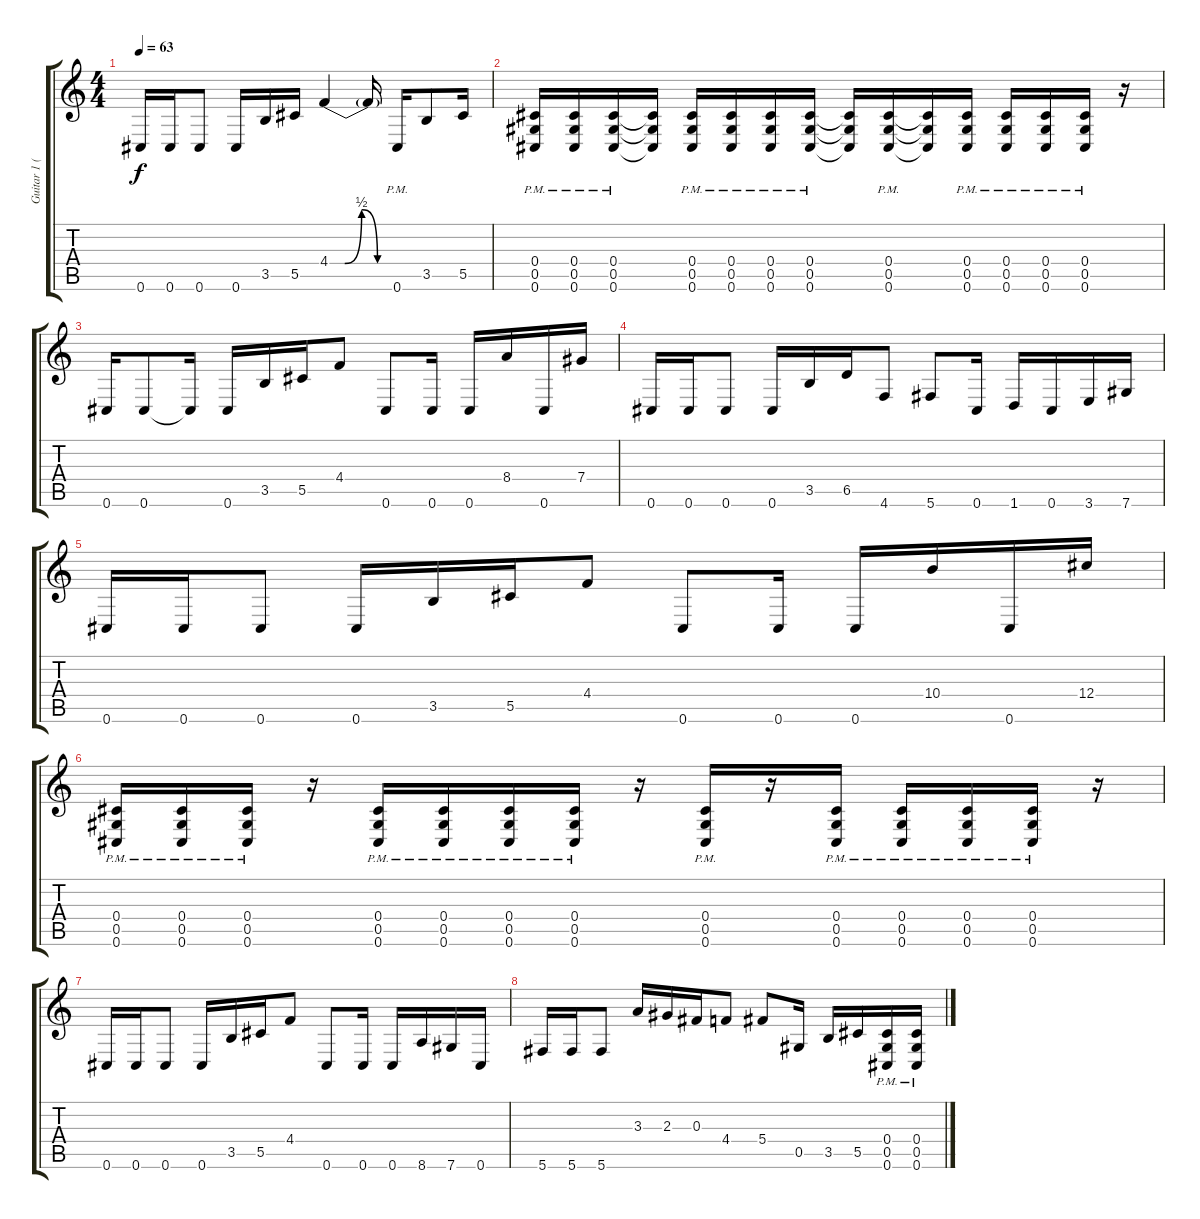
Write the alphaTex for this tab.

\track ("Guitar 1 (Drop C#)" "Guitar 1 (") {instrument distortionguitar}
\staff {score tabs}
\tuning (Eb4 Bb3 Gb3 Db3 Ab2 Db2) {hide}
\ts (4 4)
\tempo 63
\clef g2
\ks c
0.6.16{dy f} 0.6.16 0.6.8 0.6.16 3.5.16 5.5.16 4.4{be (custom 0 0 14 0 30 2 45 0 60 0)}.4 4.4{t}.16 0.6{pm}.16 3.5.8 5.5.16 |
(0.4{pm} 0.5{pm} 0.6{pm}).16 (0.4{pm} 0.5{pm} 0.6{pm}).16 (0.4{pm} 0.5{pm} 0.6{pm}).16 (0.4{t} 0.5{t} 0.6{t}).16 (0.4{pm} 0.5{pm} 0.6{pm}).16 (0.4{pm} 0.5{pm} 0.6{pm}).16 (0.4{pm} 0.5{pm} 0.6{pm}).16 (0.4{pm} 0.5{pm} 0.6{pm}).16 (0.4{t} 0.5{t} 0.6{t}).16 (0.4{pm} 0.5{pm} 0.6{pm}).16 (0.4{t} 0.5{t} 0.6{t}).16 (0.4{pm} 0.5{pm} 0.6{pm}).16 (0.4{pm} 0.5{pm} 0.6{pm}).16 (0.4{pm} 0.5{pm} 0.6{pm}).16 (0.4{pm} 0.5{pm} 0.6{pm}).16 r.16 |
0.6.16 0.6.8 0.6{t}.16 0.6.16 3.5.16 5.5.16 4.4.8 0.6.8 0.6.16 0.6.16 8.4.16 0.6.16 7.4.16 |
0.6.16 0.6.16 0.6.8 0.6.16 3.5.16 6.5.16 4.6.8 5.6.8 0.6.16 1.6.16 0.6.16 3.6.16 7.6.16 |
0.6.16 0.6.16 0.6.8 0.6.16 3.5.16 5.5.16 4.4.8 0.6.8 0.6.16 0.6.16 10.4.16 0.6.16 12.4.16 |
(0.4{pm} 0.5{pm} 0.6{pm}).16 (0.4{pm} 0.5{pm} 0.6{pm}).16 (0.4{pm} 0.5{pm} 0.6{pm}).16 r.16 (0.4{pm} 0.5{pm} 0.6{pm}).16 (0.4{pm} 0.5{pm} 0.6{pm}).16 (0.4{pm} 0.5{pm} 0.6{pm}).16 (0.4{pm} 0.5{pm} 0.6{pm}).16 r.16 (0.4{pm} 0.5{pm} 0.6{pm}).16 r.16 (0.4{pm} 0.5{pm} 0.6{pm}).16 (0.4{pm} 0.5{pm} 0.6{pm}).16 (0.4{pm} 0.5{pm} 0.6{pm}).16 (0.4{pm} 0.5{pm} 0.6{pm}).16 r.16 |
0.6.16 0.6.16 0.6.8 0.6.16 3.5.16 5.5.16 4.4.8 0.6.8 0.6.16 0.6.16 8.6.16 7.6.16 0.6.16 |
5.6.16 5.6.16 5.6.8 3.3.16 2.3.16 0.3.16 4.4.8 5.4.8 0.5.16 3.5.16 5.5.16 (0.4{pm} 0.5{pm} 0.6{pm}).16 (0.4{pm} 0.5{pm} 0.6{pm}).16
